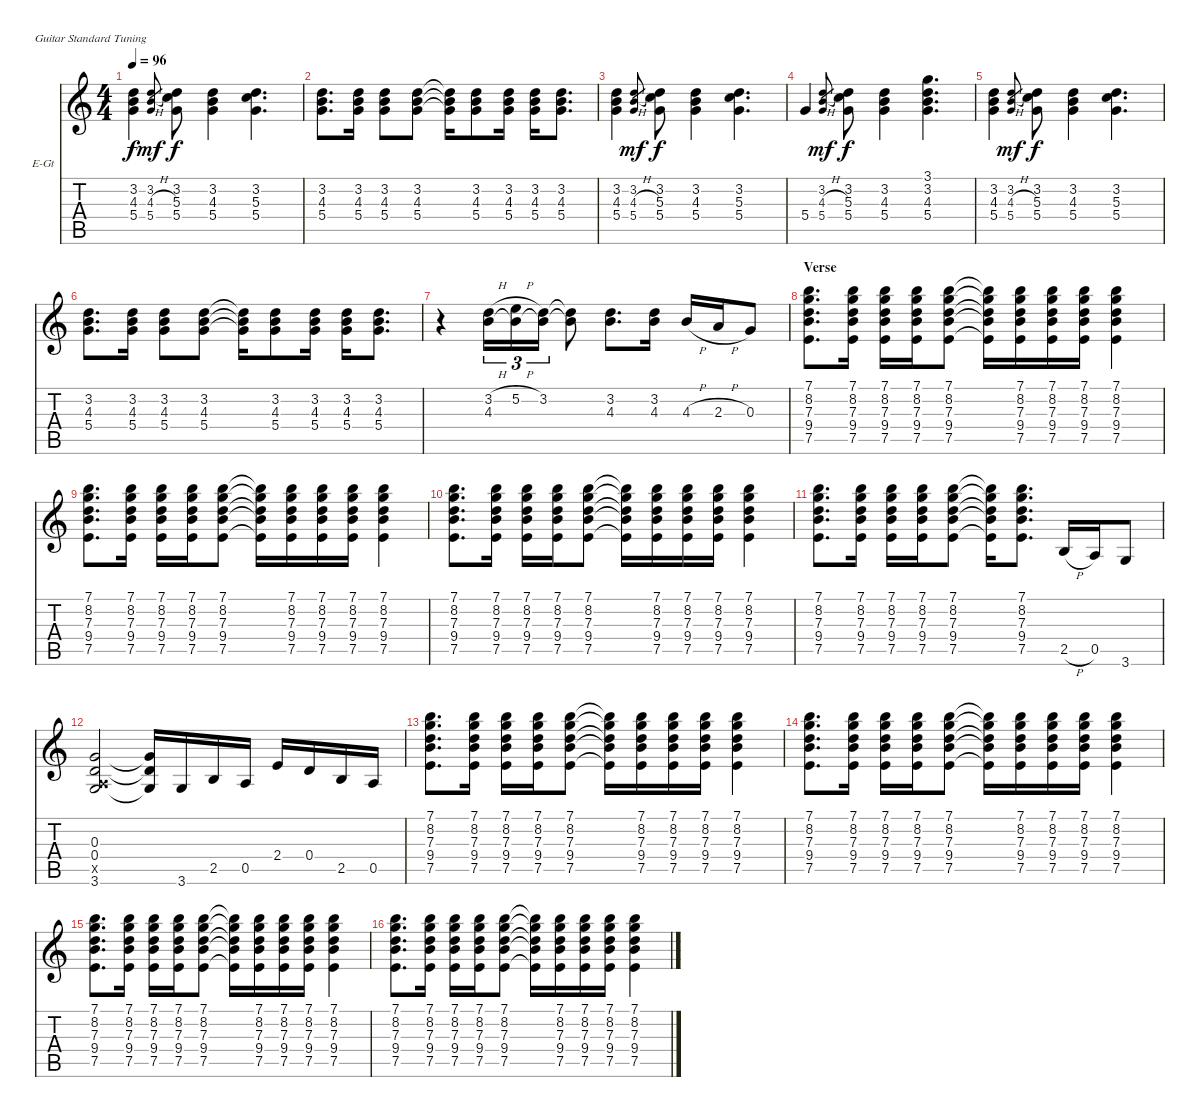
\defaultSystemsLayout 4
\bracketExtendMode nobrackets
\firstSystemTrackNameOrientation horizontal
\otherSystemsTrackNameOrientation horizontal
\track ("Mike McCready (Clean)" "E-Gt") {instrument electricguitarclean}
\staff {score tabs}
\tuning (E4 B3 G3 D3 A2 E2)
\ts (4 4)
\tempo 96
\clef g2
\ks c
(3.2 4.3 5.4).4{dy f} (3.2 4.3{h} 5.4).8{gr dy mf} (3.2 5.3 5.4).8{dy f} (3.2 4.3 5.4).4 (3.2 5.3 5.4).4{d} |
(3.2 4.3 5.4).8{d} (3.2 4.3 5.4).16 (3.2 4.3 5.4).8 (3.2 4.3 5.4).8 (3.2{t} 4.3{t} 5.4{t}).16 (3.2 4.3 5.4).8 (3.2 4.3 5.4).16 (3.2 4.3 5.4).16 (3.2 4.3 5.4).8{d} |
(3.2 4.3 5.4).4 (3.2 4.3{h} 5.4).8{gr dy mf} (3.2 5.3 5.4).8{dy f} (3.2 4.3 5.4).4 (3.2 5.3 5.4).4{d} |
5.4.4 (3.2 4.3{h} 5.4).8{gr dy mf} (3.2 5.3 5.4).8{dy f} (3.2 4.3 5.4).4 (3.1 3.2 4.3 5.4).4{d} |
(3.2 4.3 5.4).4 (3.2 4.3{h} 5.4).8{gr dy mf} (3.2 5.3 5.4).8{dy f} (3.2 4.3 5.4).4 (3.2 5.3 5.4).4{d} |
(3.2 4.3 5.4).8{d} (3.2 4.3 5.4).16 (3.2 4.3 5.4).8 (3.2 4.3 5.4).8 (3.2{t} 4.3{t} 5.4{t}).16 (3.2 4.3 5.4).8 (3.2 4.3 5.4).16 (3.2 4.3 5.4).16 (3.2 4.3 5.4).8{d} |
r.4 (3.2{h} 4.3).16{tu (3 2)} (5.2{h} 4.3{t}).16{tu (3 2)} (3.2 4.3{t}).16{tu (3 2)} (3.2{t} 4.3{t}).8 (3.2 4.3).8{d} (3.2 4.3).16 4.3{h}.16 2.3{h}.16 0.3.8 |
\section ("" "Verse")
(7.1 8.2 7.3 9.4 7.5).8{d} (7.1 8.2 7.3 9.4 7.5).16 (7.1 8.2 7.3 9.4 7.5).16 (7.1 8.2 7.3 9.4 7.5).16 (7.1 8.2 7.3 9.4 7.5).8 (7.1{t} 8.2{t} 7.3{t} 9.4{t} 7.5{t}).16 (7.1 8.2 7.3 9.4 7.5).16 (7.1 8.2 7.3 9.4 7.5).16 (7.1 8.2 7.3 9.4 7.5).16 (7.1 8.2 7.3 9.4 7.5).4 |
(7.1 8.2 7.3 9.4 7.5).8{d} (7.1 8.2 7.3 9.4 7.5).16 (7.1 8.2 7.3 9.4 7.5).16 (7.1 8.2 7.3 9.4 7.5).16 (7.1 8.2 7.3 9.4 7.5).8 (7.1{t} 8.2{t} 7.3{t} 9.4{t} 7.5{t}).16 (7.1 8.2 7.3 9.4 7.5).16 (7.1 8.2 7.3 9.4 7.5).16 (7.1 8.2 7.3 9.4 7.5).16 (7.1 8.2 7.3 9.4 7.5).4 |
(7.1 8.2 7.3 9.4 7.5).8{d} (7.1 8.2 7.3 9.4 7.5).16 (7.1 8.2 7.3 9.4 7.5).16 (7.1 8.2 7.3 9.4 7.5).16 (7.1 8.2 7.3 9.4 7.5).8 (7.1{t} 8.2{t} 7.3{t} 9.4{t} 7.5{t}).16 (7.1 8.2 7.3 9.4 7.5).16 (7.1 8.2 7.3 9.4 7.5).16 (7.1 8.2 7.3 9.4 7.5).16 (7.1 8.2 7.3 9.4 7.5).4 |
(7.1 8.2 7.3 9.4 7.5).8{d} (7.1 8.2 7.3 9.4 7.5).16 (7.1 8.2 7.3 9.4 7.5).16 (7.1 8.2 7.3 9.4 7.5).16 (7.1 8.2 7.3 9.4 7.5).8 (7.1{t} 8.2{t} 7.3{t} 9.4{t} 7.5{t}).16 (7.1 8.2 7.3 9.4 7.5).8{d} 2.5{h}.16 0.5.16 3.6.8 |
(0.3 0.4 0.5{x} 3.6).2 (0.3{t} 0.4{t} 3.6{t}).16 3.6.16 2.5.16 0.5.16 2.4.16 0.4.16 2.5.16 0.5.16 |
(7.1 8.2 7.3 9.4 7.5).8{d} (7.1 8.2 7.3 9.4 7.5).16 (7.1 8.2 7.3 9.4 7.5).16 (7.1 8.2 7.3 9.4 7.5).16 (7.1 8.2 7.3 9.4 7.5).8 (7.1{t} 8.2{t} 7.3{t} 9.4{t} 7.5{t}).16 (7.1 8.2 7.3 9.4 7.5).16 (7.1 8.2 7.3 9.4 7.5).16 (7.1 8.2 7.3 9.4 7.5).16 (7.1 8.2 7.3 9.4 7.5).4 |
(7.1 8.2 7.3 9.4 7.5).8{d} (7.1 8.2 7.3 9.4 7.5).16 (7.1 8.2 7.3 9.4 7.5).16 (7.1 8.2 7.3 9.4 7.5).16 (7.1 8.2 7.3 9.4 7.5).8 (7.1{t} 8.2{t} 7.3{t} 9.4{t} 7.5{t}).16 (7.1 8.2 7.3 9.4 7.5).16 (7.1 8.2 7.3 9.4 7.5).16 (7.1 8.2 7.3 9.4 7.5).16 (7.1 8.2 7.3 9.4 7.5).4 |
(7.1 8.2 7.3 9.4 7.5).8{d} (7.1 8.2 7.3 9.4 7.5).16 (7.1 8.2 7.3 9.4 7.5).16 (7.1 8.2 7.3 9.4 7.5).16 (7.1 8.2 7.3 9.4 7.5).8 (7.1{t} 8.2{t} 7.3{t} 9.4{t} 7.5{t}).16 (7.1 8.2 7.3 9.4 7.5).16 (7.1 8.2 7.3 9.4 7.5).16 (7.1 8.2 7.3 9.4 7.5).16 (7.1 8.2 7.3 9.4 7.5).4 |
(7.1 8.2 7.3 9.4 7.5).8{d} (7.1 8.2 7.3 9.4 7.5).16 (7.1 8.2 7.3 9.4 7.5).16 (7.1 8.2 7.3 9.4 7.5).16 (7.1 8.2 7.3 9.4 7.5).8 (7.1{t} 8.2{t} 7.3{t} 9.4{t} 7.5{t}).16 (7.1 8.2 7.3 9.4 7.5).16 (7.1 8.2 7.3 9.4 7.5).16 (7.1 8.2 7.3 9.4 7.5).16 (7.1 8.2 7.3 9.4 7.5).4
